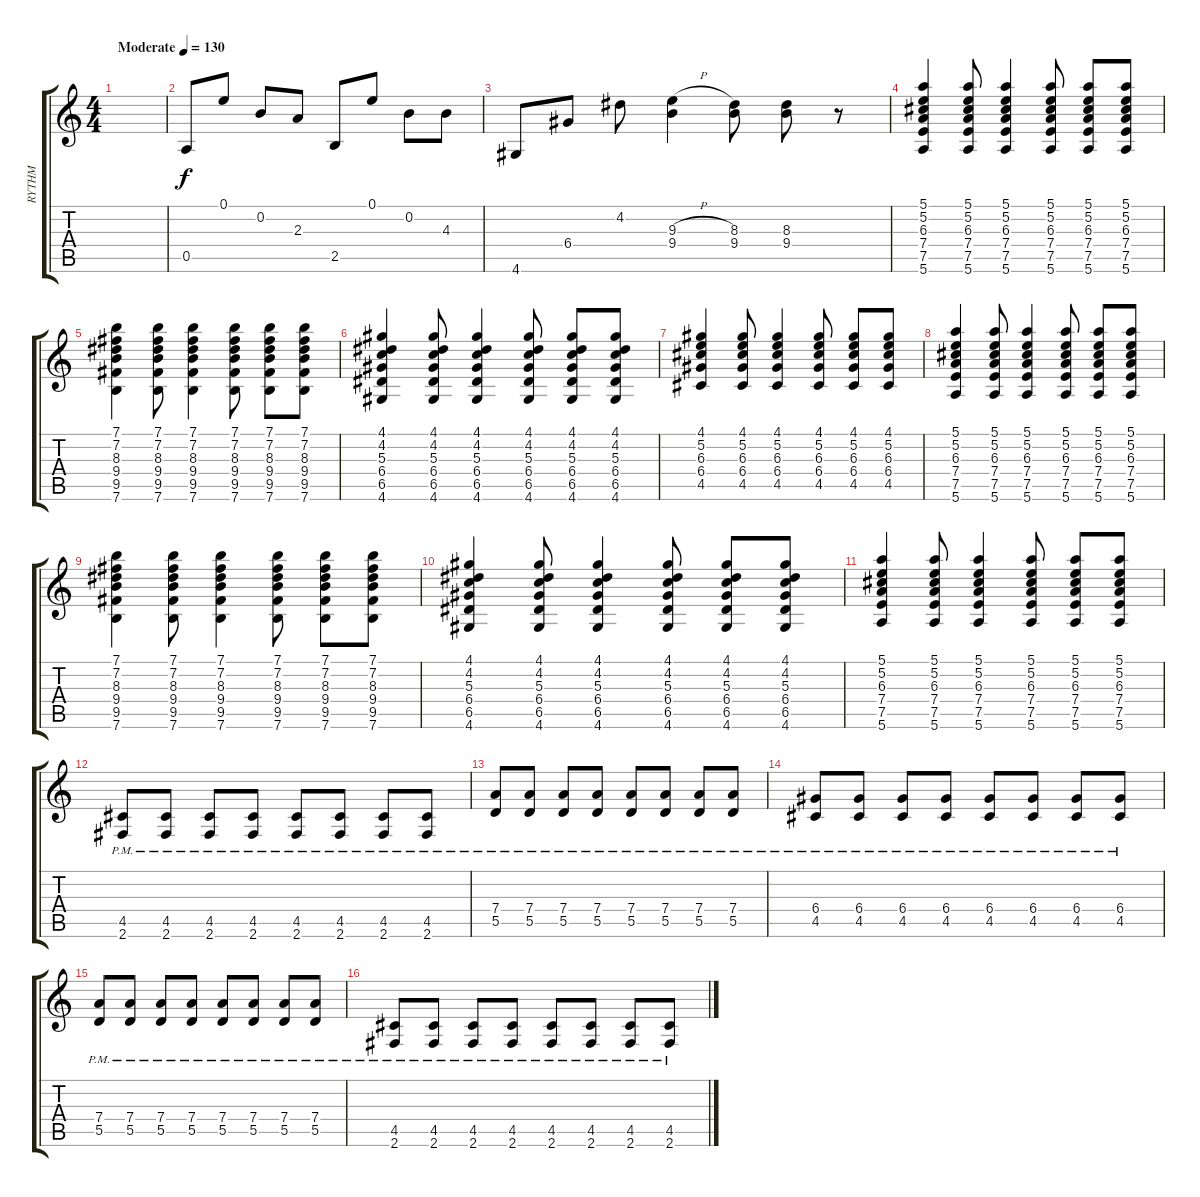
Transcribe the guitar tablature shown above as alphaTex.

\track ("RYTHM" "RYTHM") {instrument electricguitarclean}
\staff {score tabs}
\tuning (E4 B3 G3 D3 A2 E2) {hide}
\ts (4 4)
\tempo (130 "Moderate")
\clef g2
\ks c
|
0.5.8 0.1.8 0.2.8 2.3.8 2.5.8 0.1.8 0.2.8 4.3.8 |
4.6.8 6.4.8 4.2.8 (9.3{h} 9.4).4 (8.3 9.4).8 (8.3 9.4).8 r.8 |
(5.1 5.2 6.3 7.4 7.5 5.6).4{volume 7 instrument overdrivenguitar} (5.1 5.2 6.3 7.4 7.5 5.6).8 (5.1 5.2 6.3 7.4 7.5 5.6).4 (5.1 5.2 6.3 7.4 7.5 5.6).8 (5.1 5.2 6.3 7.4 7.5 5.6).8 (5.1 5.2 6.3 7.4 7.5 5.6).8 |
(7.1 7.2 8.3 9.4 9.5 7.6).4 (7.1 7.2 8.3 9.4 9.5 7.6).8 (7.1 7.2 8.3 9.4 9.5 7.6).4 (7.1 7.2 8.3 9.4 9.5 7.6).8 (7.1 7.2 8.3 9.4 9.5 7.6).8 (7.1 7.2 8.3 9.4 9.5 7.6).8 |
(4.1 4.2 5.3 6.4 6.5 4.6).4 (4.1 4.2 5.3 6.4 6.5 4.6).8 (4.1 4.2 5.3 6.4 6.5 4.6).4 (4.1 4.2 5.3 6.4 6.5 4.6).8 (4.1 4.2 5.3 6.4 6.5 4.6).8 (4.1 4.2 5.3 6.4 6.5 4.6).8 |
(4.1 5.2 6.3 6.4 4.5).4 (4.1 5.2 6.3 6.4 4.5).8 (4.1 5.2 6.3 6.4 4.5).4 (4.1 5.2 6.3 6.4 4.5).8 (4.1 5.2 6.3 6.4 4.5).8 (4.1 5.2 6.3 6.4 4.5).8 |
(5.1 5.2 6.3 7.4 7.5 5.6).4 (5.1 5.2 6.3 7.4 7.5 5.6).8 (5.1 5.2 6.3 7.4 7.5 5.6).4 (5.1 5.2 6.3 7.4 7.5 5.6).8 (5.1 5.2 6.3 7.4 7.5 5.6).8 (5.1 5.2 6.3 7.4 7.5 5.6).8 |
(7.1 7.2 8.3 9.4 9.5 7.6).4 (7.1 7.2 8.3 9.4 9.5 7.6).8 (7.1 7.2 8.3 9.4 9.5 7.6).4 (7.1 7.2 8.3 9.4 9.5 7.6).8 (7.1 7.2 8.3 9.4 9.5 7.6).8 (7.1 7.2 8.3 9.4 9.5 7.6).8 |
(4.1 4.2 5.3 6.4 6.5 4.6).4 (4.1 4.2 5.3 6.4 6.5 4.6).8 (4.1 4.2 5.3 6.4 6.5 4.6).4 (4.1 4.2 5.3 6.4 6.5 4.6).8 (4.1 4.2 5.3 6.4 6.5 4.6).8 (4.1 4.2 5.3 6.4 6.5 4.6).8 |
(5.1 5.2 6.3 7.4 7.5 5.6).4 (5.1 5.2 6.3 7.4 7.5 5.6).8 (5.1 5.2 6.3 7.4 7.5 5.6).4 (5.1 5.2 6.3 7.4 7.5 5.6).8 (5.1 5.2 6.3 7.4 7.5 5.6).8 (5.1 5.2 6.3 7.4 7.5 5.6).8 |
(4.5{pm} 2.6{pm}).8 (4.5{pm} 2.6{pm}).8 (4.5{pm} 2.6{pm}).8 (4.5{pm} 2.6{pm}).8 (4.5{pm} 2.6{pm}).8 (4.5{pm} 2.6{pm}).8 (4.5{pm} 2.6{pm}).8 (4.5{pm} 2.6{pm}).8 |
(7.4{pm} 5.5{pm}).8 (7.4{pm} 5.5{pm}).8 (7.4{pm} 5.5{pm}).8 (7.4{pm} 5.5{pm}).8 (7.4{pm} 5.5{pm}).8 (7.4{pm} 5.5{pm}).8 (7.4{pm} 5.5{pm}).8 (7.4{pm} 5.5{pm}).8 |
(6.4{pm} 4.5{pm}).8 (6.4{pm} 4.5{pm}).8 (6.4{pm} 4.5{pm}).8 (6.4{pm} 4.5{pm}).8 (6.4{pm} 4.5{pm}).8 (6.4{pm} 4.5{pm}).8 (6.4{pm} 4.5{pm}).8 (6.4{pm} 4.5{pm}).8 |
(7.4{pm} 5.5{pm}).8 (7.4{pm} 5.5{pm}).8 (7.4{pm} 5.5{pm}).8 (7.4{pm} 5.5{pm}).8 (7.4{pm} 5.5{pm}).8 (7.4{pm} 5.5{pm}).8 (7.4{pm} 5.5{pm}).8 (7.4{pm} 5.5{pm}).8 |
(4.5{pm} 2.6{pm}).8 (4.5{pm} 2.6{pm}).8 (4.5{pm} 2.6{pm}).8 (4.5{pm} 2.6{pm}).8 (4.5{pm} 2.6{pm}).8 (4.5{pm} 2.6{pm}).8 (4.5{pm} 2.6{pm}).8 (4.5{pm} 2.6{pm}).8
